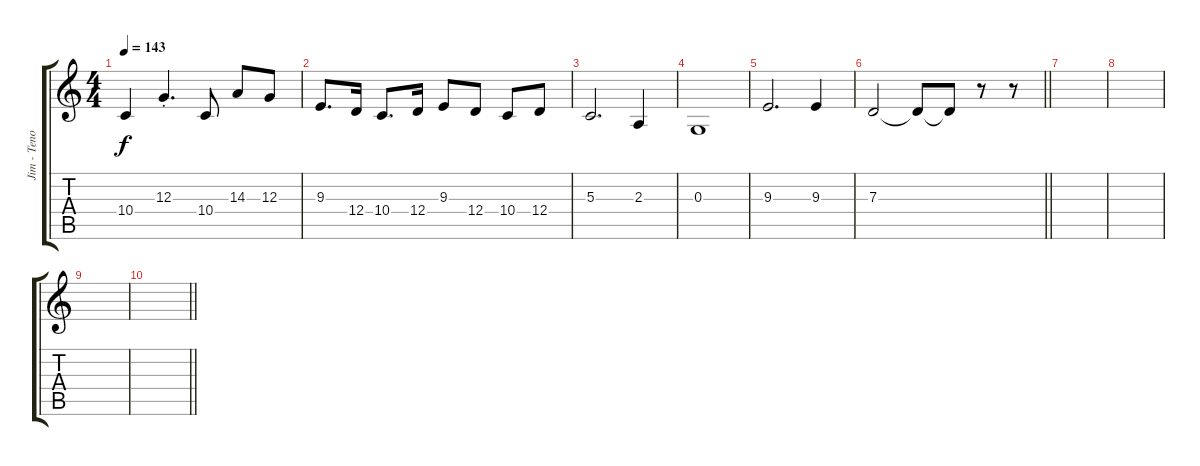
\track ("Jim - Tenor Sax" "Jim - Teno") {instrument tenorsax}
\staff {score tabs}
\tuning (E4 B3 G3 D3 A2 E2) {hide}
\ts (4 4)
\tempo 143
\clef g2
\ks c
10.4{t}.4{dy f} 12.3{st}.4{d} 10.4.8 14.3.8 12.3.8 |
9.3.8{d} 12.4.16 10.4.8{d} 12.4.16 9.3.8 12.4.8 10.4.8 12.4.8 |
5.3.2{d} 2.3.4 |
0.3.1 |
9.3.2{d} 9.3.4 |
\barLineRight lightlight
7.3.2 7.3{t}.8 7.3{t}.8 r.8 r.8 |
|
|
|
\barLineRight lightlight
